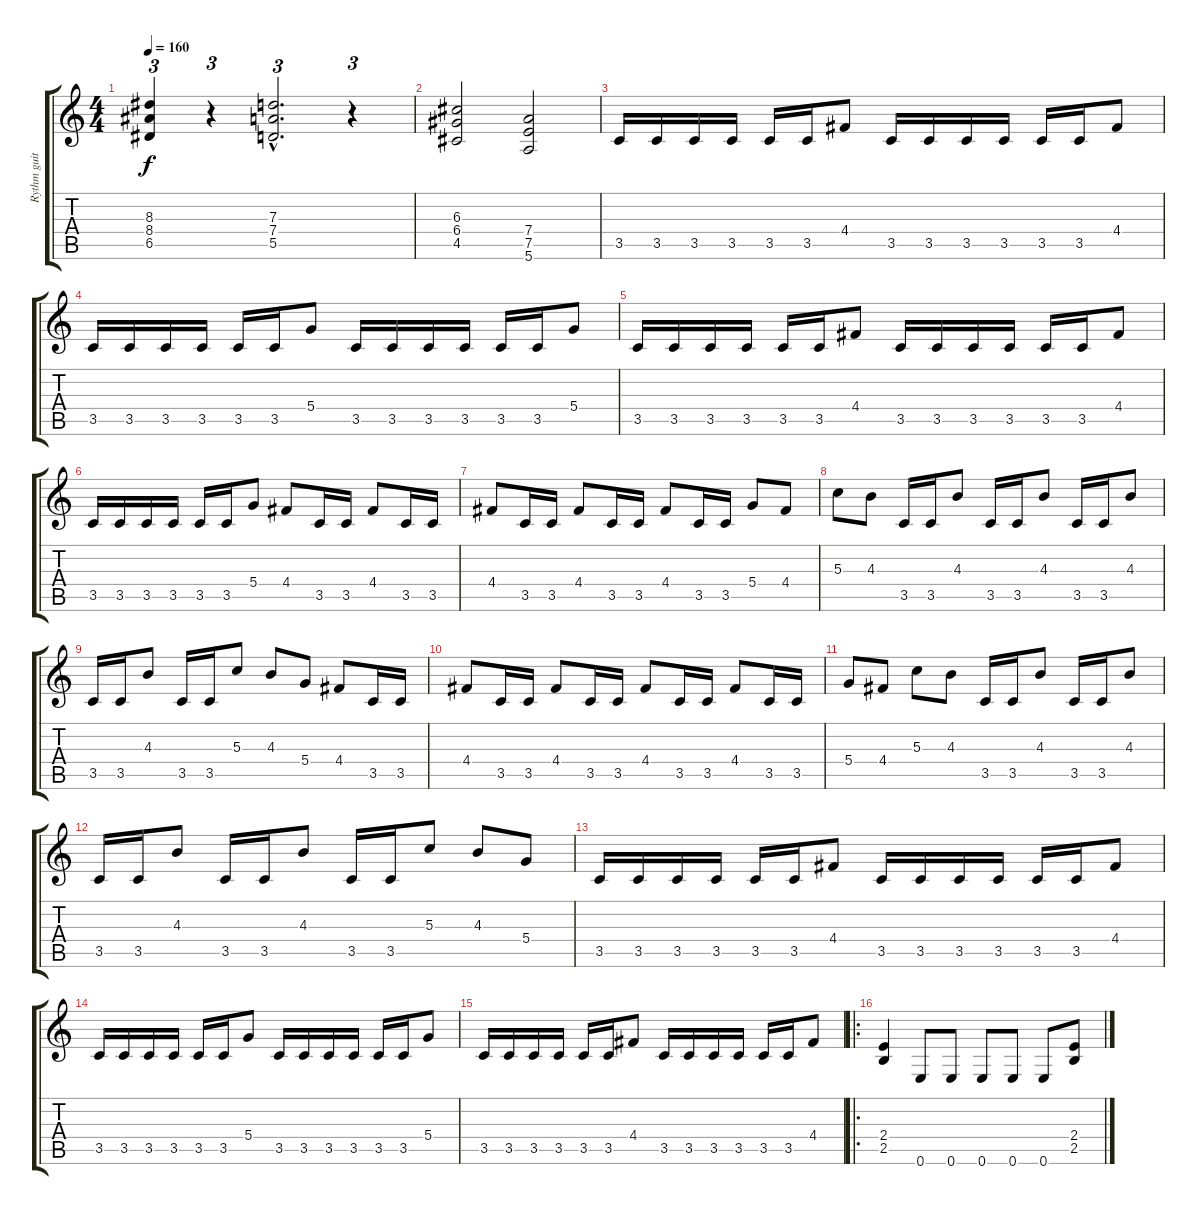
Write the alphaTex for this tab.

\track ("Rythm guitar" "Rythm guit") {instrument distortionguitar}
\staff {score tabs}
\tuning (E4 B3 G3 D3 A2 E2) {hide}
\ts (4 4)
\tempo 160
\clef g2
\ks c
(8.3{t} 8.4{t} 6.5{t}).4{tu (3 2) dy f} r.4{tu (3 2)} (7.3{hac} 7.4{hac} 5.5{hac}).2{d tu (3 2)} r.4{tu (3 2)} |
(6.3 6.4 4.5).2 (7.4 7.5 5.6).2 |
3.5.16 3.5.16 3.5.16 3.5.16 3.5.16 3.5.16 4.4.8 3.5.16 3.5.16 3.5.16 3.5.16 3.5.16 3.5.16 4.4.8 |
3.5.16 3.5.16 3.5.16 3.5.16 3.5.16 3.5.16 5.4.8 3.5.16 3.5.16 3.5.16 3.5.16 3.5.16 3.5.16 5.4.8 |
3.5.16 3.5.16 3.5.16 3.5.16 3.5.16 3.5.16 4.4.8 3.5.16 3.5.16 3.5.16 3.5.16 3.5.16 3.5.16 4.4.8 |
3.5.16 3.5.16 3.5.16 3.5.16 3.5.16 3.5.16 5.4.8 4.4.8 3.5.16 3.5.16 4.4.8 3.5.16 3.5.16 |
4.4.8 3.5.16 3.5.16 4.4.8 3.5.16 3.5.16 4.4.8 3.5.16 3.5.16 5.4.8 4.4.8 |
5.3.8 4.3.8 3.5.16 3.5.16 4.3.8 3.5.16 3.5.16 4.3.8 3.5.16 3.5.16 4.3.8 |
3.5.16 3.5.16 4.3.8 3.5.16 3.5.16 5.3.8 4.3.8 5.4.8 4.4.8 3.5.16 3.5.16 |
4.4.8 3.5.16 3.5.16 4.4.8 3.5.16 3.5.16 4.4.8 3.5.16 3.5.16 4.4.8 3.5.16 3.5.16 |
5.4.8 4.4.8 5.3.8 4.3.8 3.5.16 3.5.16 4.3.8 3.5.16 3.5.16 4.3.8 |
3.5.16 3.5.16 4.3.8 3.5.16 3.5.16 4.3.8 3.5.16 3.5.16 5.3.8 4.3.8 5.4.8 |
3.5.16 3.5.16 3.5.16 3.5.16 3.5.16 3.5.16 4.4.8 3.5.16 3.5.16 3.5.16 3.5.16 3.5.16 3.5.16 4.4.8 |
3.5.16 3.5.16 3.5.16 3.5.16 3.5.16 3.5.16 5.4.8 3.5.16 3.5.16 3.5.16 3.5.16 3.5.16 3.5.16 5.4.8 |
3.5.16 3.5.16 3.5.16 3.5.16 3.5.16 3.5.16 4.4.8 3.5.16 3.5.16 3.5.16 3.5.16 3.5.16 3.5.16 4.4.8 |
\ro
(2.4 2.5).4 0.6.8 0.6.8 0.6.8 0.6.8 0.6.8 (2.4 2.5).8
